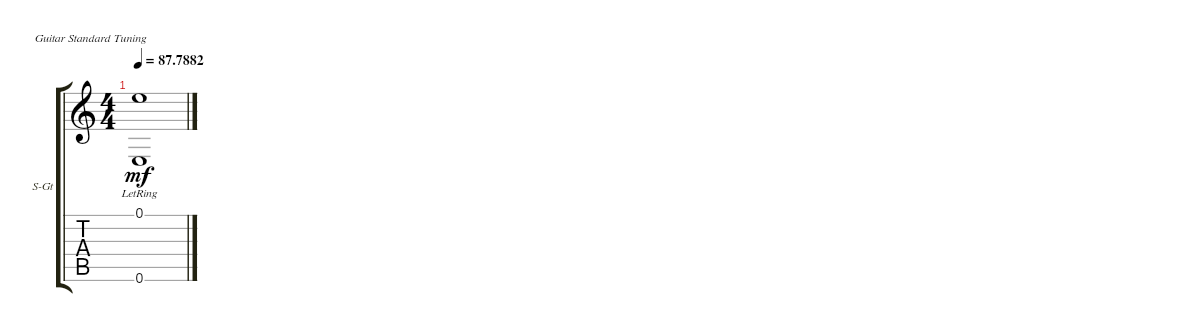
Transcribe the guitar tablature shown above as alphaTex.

\defaultSystemsLayout 4
\bracketExtendMode groupsimilarinstruments
\firstSystemTrackNameOrientation horizontal
\otherSystemsTrackNameOrientation horizontal
\track ("Steel Guitar" "S-Gt") {instrument acousticguitarsteel}
\staff {score tabs}
\tuning (E4 B3 G3 D3 A2 E2)
\ts (4 4)
\tempo
87.7882
\accidentals auto
\clef g2
\ottava regular
\simile none
\ks c
(0.6{lr} 0.1).1{dy mf}
